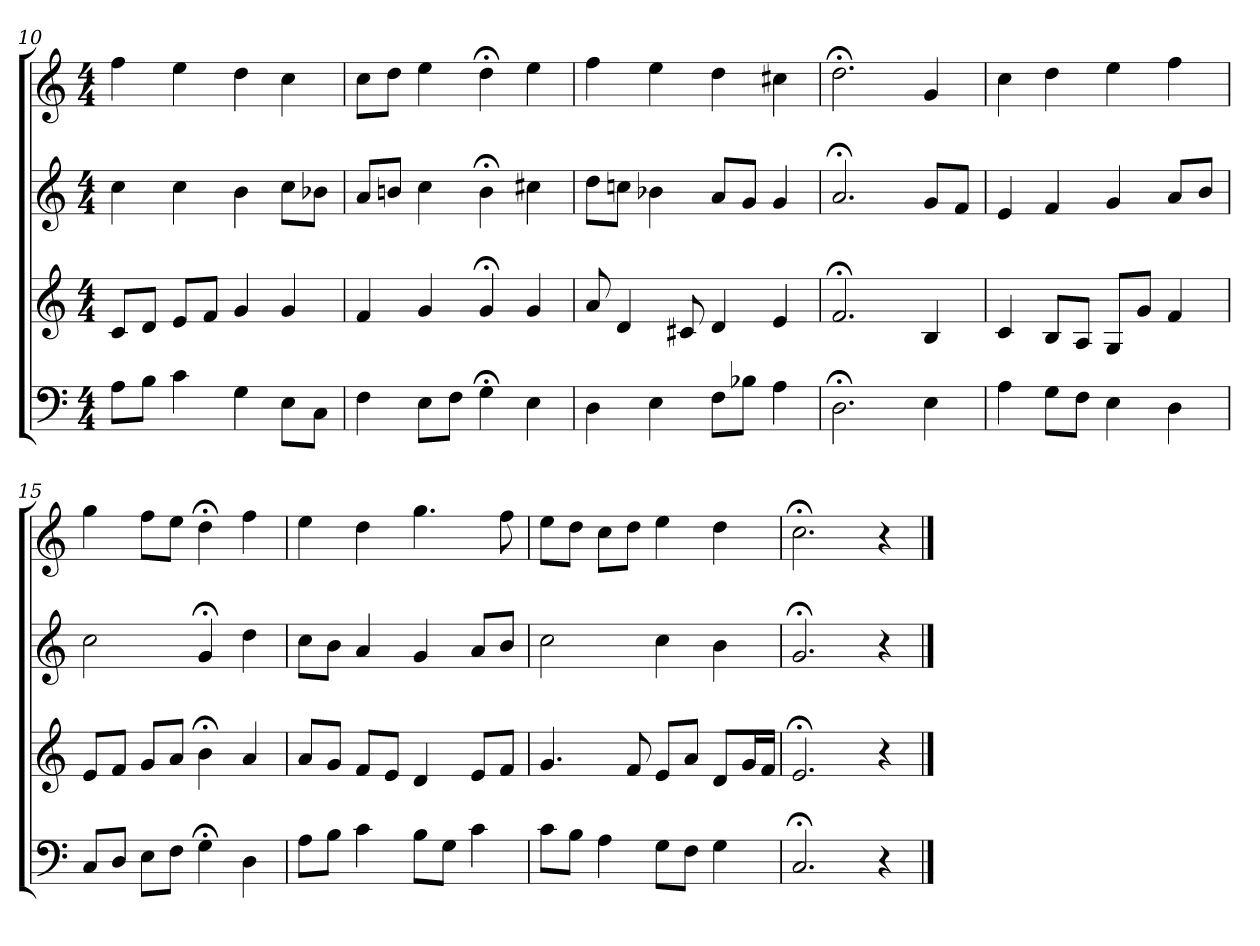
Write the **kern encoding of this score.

**kern	**kern	**kern	**kern
*part4	*part3	*part2	*part1
*staff4	*staff3	*staff2	*staff1
*clefF4	*clefG2	*clefG2	*clefG2
*k[]	*k[]	*k[]	*k[]
*C:	*C:	*C:	*C:
*M4/4	*M4/4	*M4/4	*M4/4
=10	=10	=10	=10
8A\L	8c/L	4cc	4ff
8B\J	8d/J	.	.
4c	8e/L	4cc	4ee
.	8f/J	.	.
4G	4g	4b	4dd
8E\L	4g	8cc\L	4cc
8C\J	.	8b-X\J	.
=11	=11	=11	=11
4F	4f	8a/L	8cc\L
.	.	8bn/J	8dd\J
8E\L	4g	4cc	4ee
8F\J	.	.	.
4G;<	4g;<	4b;<	4dd;<
4E	4g	4cc#X	4ee
=12	=12	=12	=12
4D	8a	8dd\L	4ff
.	4d	8ccn\J	.
4E	.	4b-X	4ee
.	8c#X	.	.
8F\L	4d	8a/L	4dd
8B-X\J	.	8g/J	.
4A	4e	4g	4cc#X
=13	=13	=13	=13
2.D;<	2.f;<	2.a;<	2.dd;<
4E	4B	8g/L	4g
.	.	8f/J	.
=14	=14	=14	=14
4A	4c	4e	4cc
8G\L	8B/L	4f	4dd
8F\J	8A/J	.	.
4E	8G/L	4g	4ee
.	8g/J	.	.
4D	4f	8a/L	4ff
.	.	8b/J	.
=15	=15	=15	=15
8C/L	8e/L	2cc	4gg
8D/J	8f/J	.	.
8E\L	8g/L	.	8ff\L
8F\J	8a/J	.	8ee\J
4G;<	4b;<	4g;<	4dd;<
4D	4a	4dd	4ff
=16	=16	=16	=16
8A\L	8a/L	8cc\L	4ee
8B\J	8g/J	8b\J	.
4c	8f/L	4a	4dd
.	8e/J	.	.
8B\L	4d	4g	4.gg
8G\J	.	.	.
4c	8e/L	8a/L	.
.	8f/J	8b/J	8ff
=17	=17	=17	=17
8c\L	4.g	2cc	8ee\L
8B\J	.	.	8dd\J
4A	.	.	8cc\L
.	8f	.	8dd\J
8G\L	8e/L	4cc	4ee
8F\J	8a/J	.	.
4G	8d/L	4b	4dd
.	16g/L	.	.
.	16f/JJ	.	.
=18	=18	=18	=18
2.C;<	2.e;<	2.g;<	2.cc;<
4r	4r	4r	4r
==	==	==	==
*-	*-	*-	*-
